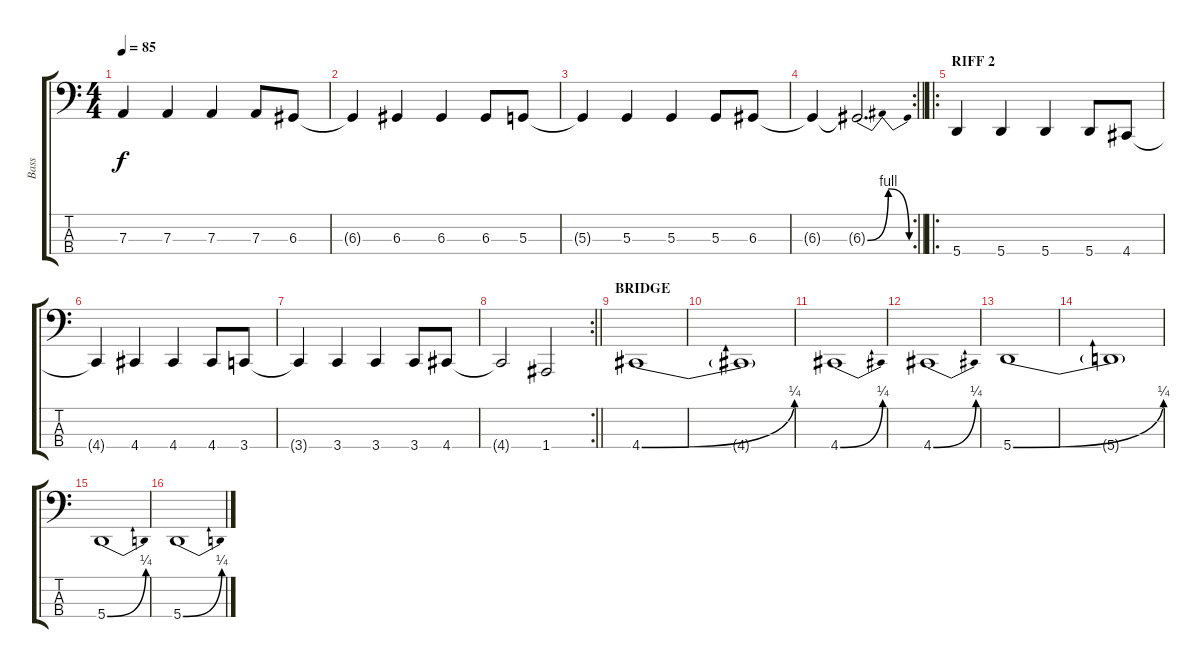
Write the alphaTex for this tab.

\track ("Bass" "Bass") {instrument electricbasspick}
\staff {score tabs}
\tuning (C2 G1 D1 A0) {hide}
\ts (4 4)
\tempo 85
\clef f4
\ks c
7.3.4{dy f} 7.3.4 7.3.4 7.3.8 6.3.8 |
6.3{t}.4 6.3.4 6.3.4 6.3.8 5.3.8 |
5.3{t}.4 5.3.4 5.3.4 5.3.8 6.3.8 |
\rc 2
\barLineRight lightlight
6.3{t}.4 6.3{be (bendrelease 0 0 20 4 30 4 60 0) t}.2{d} |
\ro
\section ("" "RIFF 2")
5.4.4 5.4.4 5.4.4 5.4.8 4.4.8 |
4.4{t}.4 4.4.4 4.4.4 4.4.8 3.4.8 |
3.4{t}.4 3.4.4 3.4.4 3.4.8 4.4.8 |
\rc 2
\barLineRight lightlight
4.4{t}.2 1.4.2 |
\section ("" "BRIDGE")
4.4{be (bend 0 0 60 1)}.1 |
4.4{t}.1 |
4.4{be (bend 0 0 60 1)}.1 |
4.4{be (bend 0 0 60 1)}.1 |
5.4{be (bend 0 0 60 1)}.1 |
5.4{t}.1 |
5.4{be (bend 0 0 60 1)}.1 |
5.4{be (bend 0 0 60 1)}.1
